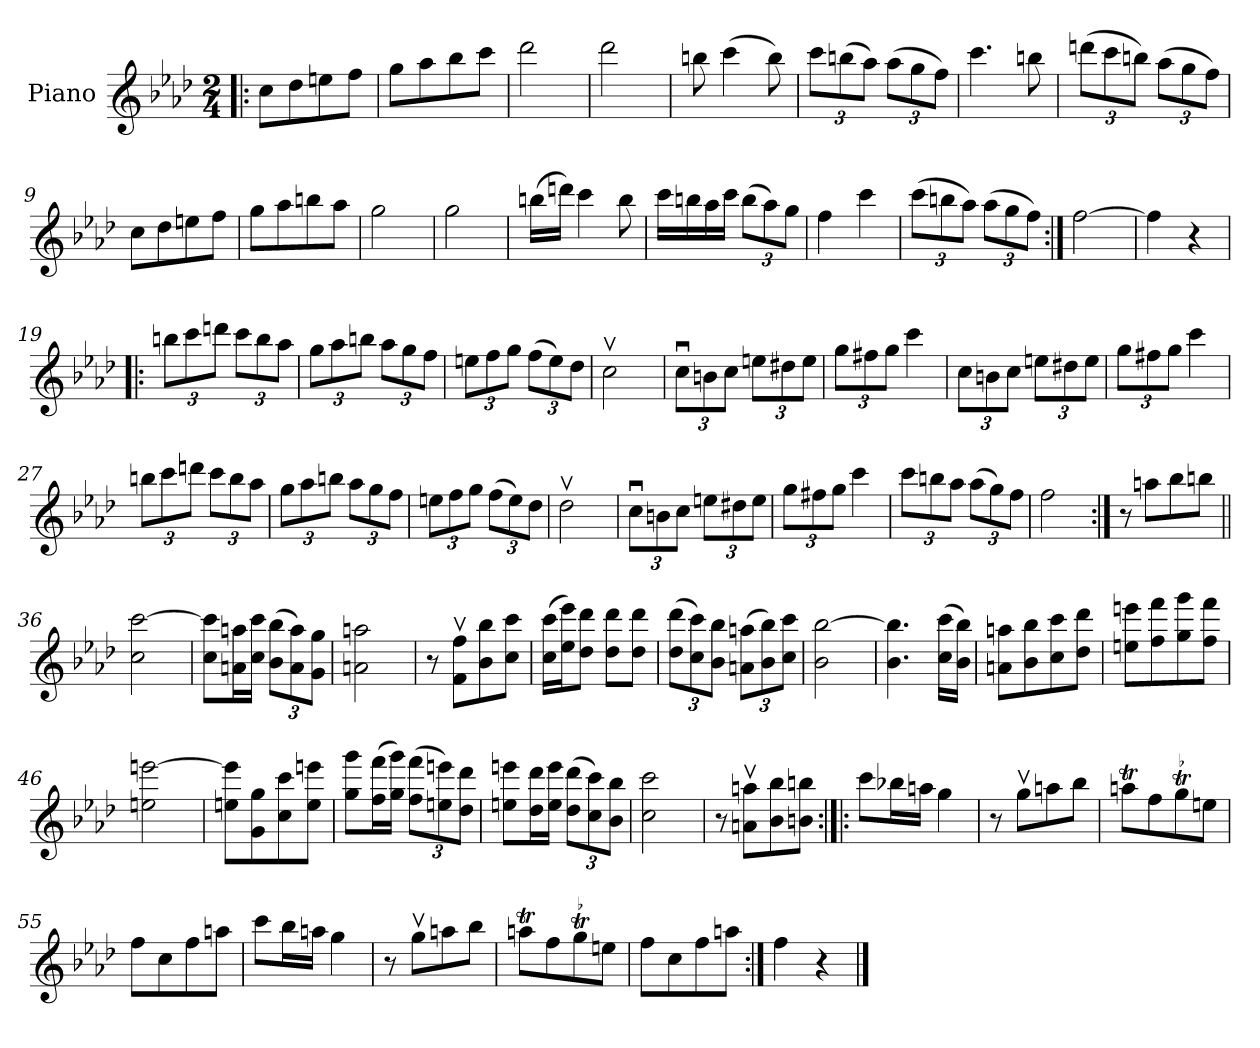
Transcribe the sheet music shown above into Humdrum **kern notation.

**kern
*part1
*staff1
*I"Piano
*I'Pno.
*clefG2
*k[b-e-a-d-]
*f:
*M2/4
=1!|:
8cc\L
8dd-\
8een\
8ff\J
=2
8gg\L
8aa-\
8bb-\
8ccc\J
=3
2ddd-\
=4
2ddd-\
=5
8bbn\
(>4ccc\
8bb\)
=6
*Xbrackettup
12ccc\L
(>12bbn\
12aa-\J)
(>12aa-\L
12gg\
12ff\J)
!!LO:LB:g=z
=7
4.ccc\
8bbn\
=8
(>12dddn\L
12ccc\
12bbn\J)
(>12aa-\L
12gg\
12ff\J)
=9
8cc\L
8dd-\
8een\
8ff\J
=10
8gg\L
8aa-\
8bbn\
8aa-\J
=11
2gg\
=12
2gg\
!!LO:LB:g=z
=13
(>16bbn\LL
16dddn\JJ)
4ccc\
8bb\
=14
16ccc\LL
16bbn\
16aa-\
16ccc\JJ
(>12bb\L
12aa-\)
12gg\J
=15
4ff\
4ccc\
=16
(>12ccc\L
12bbn\
12aa-\J)
(>12aa-\L
12gg\
12ff\J)
=17:|!
[2ff\
=18
4ff\]
4r
!!LO:LB:g=z
=19!|:
12bbn\L
12ccc\
12dddn\J
12ccc\L
12bb\
12aa-\J
=20
12gg\L
12aa-\
12bbn\J
12aa-\L
12gg\
12ff\J
=21
12een\L
12ff\
12gg\J
(>12ff\L
12ee\)
12dd-\J
=22
2ccv\
!!LO:LB:g=z
=23
12ccu\L
12bn\
12cc\J
12een\L
12dd#X\
12ee\J
=24
12gg\L
12ff#X\
12gg\J
4ccc\
=25
12cc\L
12bn\
12cc\J
12een\L
12dd#X\
12ee\J
=26
12gg\L
12ff#X\
12gg\J
4ccc\
!!LO:LB:g=z
=27
12bbn\L
12ccc\
12dddn\J
12ccc\L
12bb\
12aa-\J
=28
12gg\L
12aa-\
12bbn\J
12aa-\L
12gg\
12ff\J
=29
12een\L
12ff\
12gg\J
(>12ff\L
12ee\)
12dd-\J
=30
2dd-v\
!!LO:LB:g=z
=31
12ccu\L
12bn\
12cc\J
12een\L
12dd#X\
12ee\J
=32
12gg\L
12ff#X\
12gg\J
4ccc\
=33
12ccc\L
12bbn\
12aa-\J
(>12aa-\L
12gg\)
12ff\J
=34
2ff\
=35:|!
8r
8aan\L
8bb-\
8bbn\J
!!LO:LB:g=z
=36||
2cc\ [2ccc\
=37
8cc\ 8ccc\]L
16an\ 16aan\L
16cc\ 16ccc\JJ
(>12b-\ 12bb-\L
12a\ 12aa\)
12g\ 12gg\J
=38
2an\ 2aan\
=39
8r
8f\v 8ff\vL
8b-\ 8bb-\
8cc\ 8ccc\J
=40
(>16cc\ 16ccc\LL
16ee-\ 16eee-\J)
8dd-\ 8ddd-\J
8dd-\ 8ddd-\L
8dd-\ 8ddd-\J
=41
(>12dd-\ 12ddd-\L
12cc\ 12ccc\)
12b-\ 12bb-\J
(>12an\ 12aan\L
12b-\ 12bb-\)
12cc\ 12ccc\J
!!LO:LB:g=z
=42
2b-\ [2bb-\
=43
4.b-\ 4.bb-\]
(>16cc\ 16ccc\LL
16b-\ 16bb-\JJ)
=44
8an\ 8aan\L
8b-\ 8bb-\
8cc\ 8ccc\
8dd-\ 8ddd-\J
=45
8een\ 8eeen\L
8ff\ 8fff\
8gg\ 8ggg\
8ff\ 8fff\J
=46
2een\ [2eeen\
=47
8een\ 8eeen\]L
8g\ 8gg\
8cc\ 8ccc\
8ee\ 8eeen\J
=48
8gg\ 8ggg\L
(>16ff\ 16fff\L
16gg\ 16ggg\JJ)
(>12ff\ 12fff\L
12een\ 12eeen\)
12dd-\ 12ddd-\J
!!LO:LB:g=z
=49
8een\ 8eeen\L
16dd-\ 16ddd-\L
16ee\ 16eee\JJ
(>12dd-\ 12ddd-\L
12cc\ 12ccc\)
12b-\ 12bb-\J
=50
2cc\ 2ccc\
=51
8r
8an\v 8aan\vL
8b-\ 8bb-\
8bn\ 8bbn\J
=52:|!|:
8ccc\L
16bb-X\L
16aan\JJ
4gg\
=53
8r
8ggv\L
8aan\
8bb-\J
=54
8aant\L
8ff\
8ggt\
8een\J
!!LO:PB:g=z
=55
8ff\L
8cc\
8ff\
8aan\J
=56
8ccc\L
16bb-\L
16aan\JJ
4gg\
=57
8r
8ggv\L
8aan\
8bb-\J
=58
8aant\L
8ff\
8ggt\
8een\J
=59
8ff\L
8cc\
8ff\
8aan\J
=60:|!
4ff\
4r
==
*-
